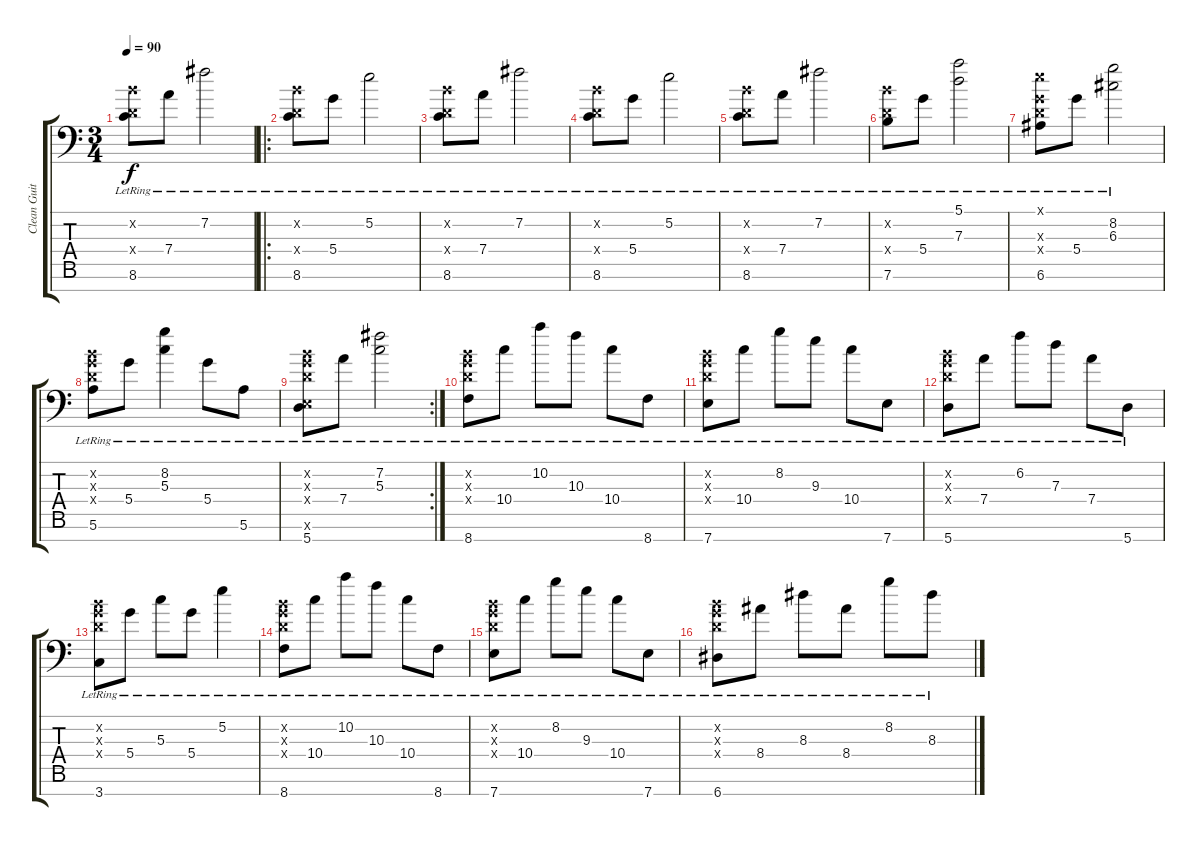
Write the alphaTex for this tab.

\track ("Clean Guitar" "Clean Guit") {instrument electricguitarclean}
\staff {score tabs}
\tuning (E4 B3 G3 D3 A2 E2 A1) {hide}
\ts (3 4)
\tempo 90
\clef f4
\ks c
(0.2{x} 0.4{x} 8.6{lr}).8{dy f} 7.4{lr}.8 7.2{lr}.2 |
\ro
(0.2{x} 0.4{x} 8.6{lr}).8 5.4{lr}.8 5.2{lr}.2 |
(0.2{x} 0.4{x} 8.6{lr}).8 7.4{lr}.8 7.2{lr}.2 |
(0.2{x} 0.4{x} 8.6{lr}).8 5.4{lr}.8 5.2{lr}.2 |
(0.2{x} 0.4{x} 8.6{lr}).8 7.4{lr}.8 7.2{lr}.2 |
(0.2{x} 0.4{x} 7.6{lr}).8 5.4{lr}.8 (5.1 7.3{lr}).2 |
(0.1{x} 0.3{x} 0.4{x} 6.6{lr}).8 5.4{lr}.8 (8.2 6.3{lr}).2 |
(0.2{x} 0.3{x} 0.4{x} 5.6{lr}).8 5.4{lr}.8 (8.2 5.3{lr}).4 5.4{lr}.8 5.6{lr}.8 |
\rc 2
(0.2{x} 0.3{x} 0.4{x} 0.6{x} 5.7{lr}).8 7.4{lr}.8 (7.2{lr} 5.3{lr}).2 |
(0.2{x} 0.3{x} 0.4{x} 8.7{lr}).8 10.4{lr}.8 10.2{lr}.8 10.3{lr}.8 10.4{lr}.8 8.7{lr}.8 |
(0.2{x} 0.3{x} 0.4{x} 7.7{lr}).8 10.4{lr}.8 8.2{lr}.8 9.3{lr}.8 10.4{lr}.8 7.7{lr}.8 |
(0.2{x} 0.3{x} 0.4{x} 5.7{lr}).8 7.4{lr}.8 6.2{lr}.8 7.3{lr}.8 7.4{lr}.8 5.7{lr}.8 |
(0.2{x} 0.3{x} 0.4{x} 3.7{lr}).8 5.4{lr}.8 5.3{lr}.8 5.4{lr}.8 5.2{lr}.4 |
(0.2{x} 0.3{x} 0.4{x} 8.7{lr}).8 10.4{lr}.8 10.2{lr}.8 10.3{lr}.8 10.4{lr}.8 8.7{lr}.8 |
(0.2{x} 0.3{x} 0.4{x} 7.7{lr}).8 10.4{lr}.8 8.2{lr}.8 9.3{lr}.8 10.4{lr}.8 7.7{lr}.8 |
(0.2{x} 0.3{x} 0.4{x} 6.7{lr}).8 8.4{lr}.8 8.3{lr}.8 8.4{lr}.8 8.2{lr}.8 8.3{lr}.8
